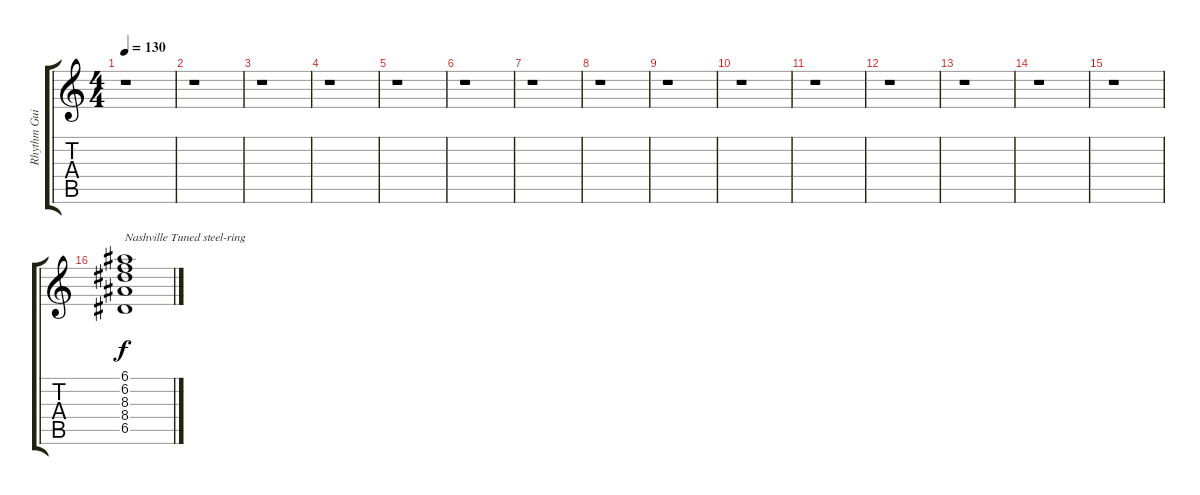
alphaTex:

\track ("Rhythm Guitar (Nashville Tuning)" "Rhythm Gui") {instrument acousticguitarsteel}
\staff {score tabs}
\tuning (E4 B3 G3 D3 A2 E2) {hide}
\ts (4 4)
\tempo 130
\clef g2
\ks c
r.1{dy f} |
r.1 |
r.1 |
r.1 |
r.1 |
r.1 |
r.1 |
r.1 |
r.1 |
r.1 |
r.1 |
r.1 |
r.1 |
r.1 |
r.1 |
(6.1 6.2 8.3 8.4 6.5).1{txt "Nashville Tuned steel-ring"}
